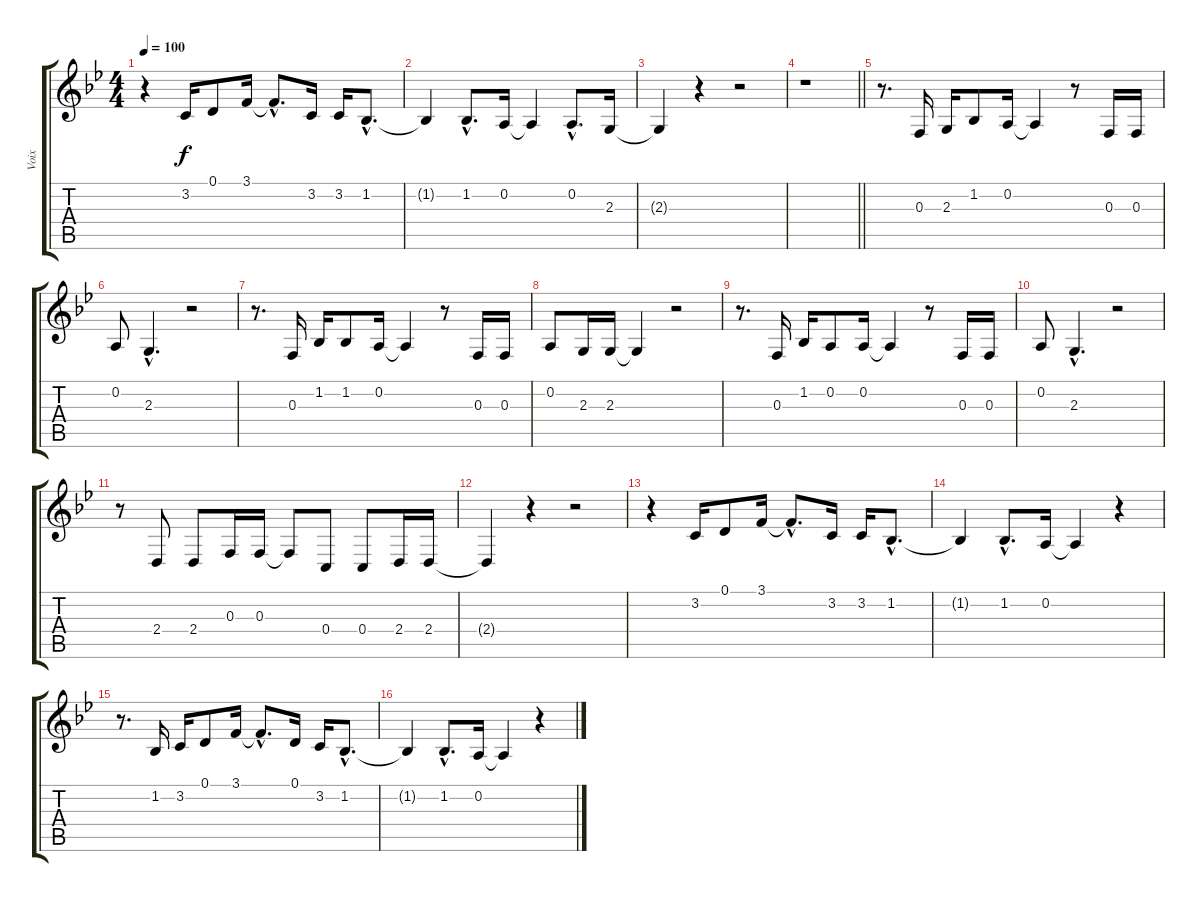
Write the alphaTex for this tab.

\track ("Voix" "Voix") {instrument choiraahs}
\staff {score tabs}
\tuning (D4 A3 F3 C3 G2 D2) {hide}
\ts (4 4)
\tempo 100
\clef g2
\ks bb
r.4{dy f} 3.2.16 0.1.8 3.1.16 3.1{hac t}.8{d} 3.2.16 3.2.16 1.2{hac}.8{d} |
1.2{t}.4 1.2{hac}.8{d} 0.2.16 0.2{t}.4 0.2{hac}.8{d} 2.3.16 |
2.3{t}.4 r.4 r.2 |
\barLineRight lightlight
r.1 |
r.8{d} 0.3.16 2.3.16 1.2.8 0.2.16 0.2{t}.4 r.8 0.3.16 0.3.16 |
0.2.8 2.3{hac}.4{d} r.2 |
r.8{d} 0.3.16 1.2.16 1.2.8 0.2.16 0.2{t}.4 r.8 0.3.16 0.3.16 |
0.2.8 2.3.16 2.3.16 2.3{t}.4 r.2 |
r.8{d} 0.3.16 1.2.16 0.2.8 0.2.16 0.2{t}.4 r.8 0.3.16 0.3.16 |
0.2.8 2.3{hac}.4{d} r.2 |
r.8 2.4.8 2.4.8 0.3.16 0.3.16 0.3{t}.8 0.4.8 0.4.8 2.4.16 2.4.16 |
2.4{t}.4 r.4 r.2 |
r.4 3.2.16 0.1.8 3.1.16 3.1{hac t}.8{d} 3.2.16 3.2.16 1.2{hac}.8{d} |
1.2{t}.4 1.2{hac}.8{d} 0.2.16 0.2{t}.4 r.4 |
r.8{d} 1.2.16 3.2.16 0.1.8 3.1.16 3.1{hac t}.8{d} 0.1.16 3.2.16 1.2{hac}.8{d} |
1.2{t}.4 1.2{hac}.8{d} 0.2.16 0.2{t}.4 r.4
